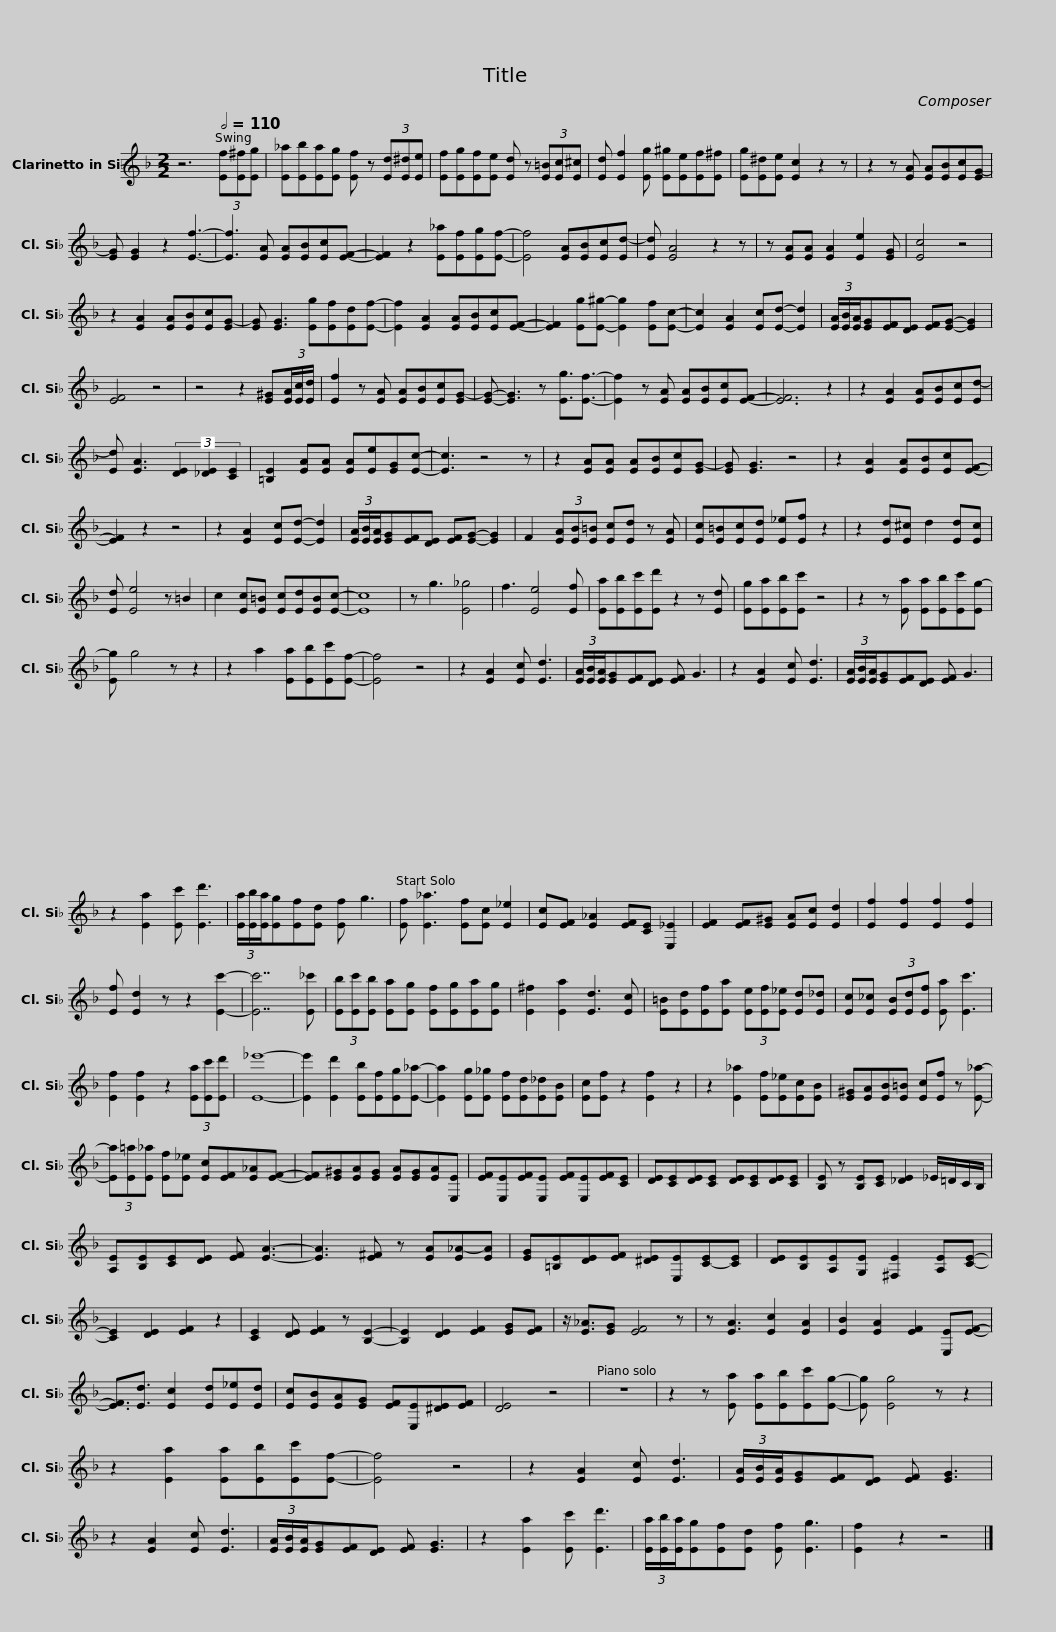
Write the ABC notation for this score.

X:1
L:1/8
M:2/2
I:linebreak $
K:none
V:1 treble transpose=-2
V:1
[K:F] z6[Q:1/2=110] (3[Ef][E^f][Eg] | [E_a][Eb][Ea][Eg] [Ef] z (3[Ed][E^d][Ee] | [Ef][Eg][Ef][Ee] [Ed] z (3[E=B][Ec][E^c] | [Ed] [Ef]2 [Eg] [E^g][Ee][Ef][E^f] | [Eg][E^d][Ee] [Ec]2 z2 z |$ %5
 z2 z [EA] [EA][EB][Ec][EG-] | [EG] [EG]2 z2 [Ef]3- | [Ef]3 [EA] [EA][EB][Ec][EF]- | [EF]2 z2 [E_a][Ef][Eg][Ef]- | [Ef]4 [EA][EB][Ec][Ed-] | %10
 [Ed] [EA]4 z2 z | z [EA][EA] [EA]2 [Ee]2 [EG] |$ [Ec]4 z4 | z2 [EA]2 [EA][EB][Ec][EG-] | [EG] [EG]3 [Eg][Ef][Ed][Ef]- | %15
 [Ef]2 [EA]2 [EA][EB][Ec][EF]- | [EF]2 [Eg][E^g]- [Eg]2 [Ef][Ec]- | [Ec]2 [EA]2 [Ec][Ed]- [Ed]2 |$ (3[EA]/[EB]/[EA]/[EG][EF][DE] [EF][EG]- [EG]2 | [EF]4 z4 | %20
 z4 z2 [E^G](3[EA]/[Ec]/[Ed]/ | [Ef]2 z [EA] [EA][EB][Ec][EG-] | [EG]- [EG]3 z [Eg]3/2[Ef]3/2- | [Ef]2 z [EA] [EA][EB][Ec][EF]- |$ [EF]6 z2 | %25
 z2 [EA]2 [EA][EB][Ec][Ed-] | [Ed] [EA]3 (3[DE]2 [_DE]2 [CE]2 | [=B,E]2 [EA][EA] [EA][Ee][EG][Ec]- | [Ec]3 z4 z | z2 [EA][EA] [EA][EB][Ec][EG-] | %30
 [EG] [EG]3 z4 |$ z2 [EA]2 [EA][EB][Ec][EF]- | [EF]2 z2 z4 | z2 [EA]2 [Ec][Ed]- [Ed]2 | (3[EA]/[EB]/[EA]/[EG][EF][DE] [EF][EG]- [EG]2 | %35
 F2 (3[EA][EB][E=B] [Ec][Ed] z [EA] | [Ec][E=B][Ec][Ed] [E_e][Ef] z2 |$ z2 [Ed][E^c] d2 [Ed][Ec] | [Ed] [Ee]4 z =B2 | c2 [Ec][E=B] [Ec][Ed][EB][Ec]- | %40
 [Ec]8 | z g3 [E_g]4 | f3 [Ee]4 [Ef] | [Ea][Eb][Ec'][Ed'] z2 z [Ed] |$ [Eg][Ea][Eb][Ec'] z4 | %45
 z2 z [Ea] [Ea][Eb][Ec'][Eg-] | [Eg] g4 z z2 | z2 a2 [Ea][Eb][Ec'][Ef]- | [Ef]4 z4 | z2 [EA]2 [Ec] [Ed]3 | %50
 (3[EA]/[EB]/[EA]/[EG][EF][DE] [EF] G3 |$ z2 [EA]2 [Ec] [Ed]3 | (3[EA]/[EB]/[EA]/[EG][EF][DE] [EF] G3 | z2 [Ea]2 [Ec'] [Ed']3 | (3[Ea]/[Eb]/[Ea]/[Eg][Ef][Ed] [Ef] g3 | %55
 [Ef] [E_a]3 [Ef][Ec] [E_e]2 |$ [Ec][EF] [E_A]2 [EF][CE] [E,_E]2 | [EF]2 [EF][E^G] [EA][Ec] [Ed]2 | [Ef]2 [Ef]2 [Ef]2 [Ef]2 | [Ef] [Ed]2 z z2 [Ec']2- | %60
 [Ec']7 [E_c'] | (3[Eb][Ec'][Eb] [Ea][Eg] [Ef][Eg][Ea][Eg] |$ [E^f]2 [Ea]2 [Ed]3 [Ec] | [E=B][Ed][Ef][Ea] (3[Ee][Ef][E_e] [Ed][E_d] | [Ec][E_c] (3[EB][Ed][Ef] [Ea] [Ec']3 | %65
 [Ef]2 [Ef]2 z2 (3[Ea][Ec'][Ed'] | [E_e']8- | [Ee']2 [Ed']2 [Eb][Ef][Eg][E_a]- |$ [Ea]2 [Eg][E_g] [Ef][Ed][E_d][EB] | [Ec][Ef] z2 [Ef]2 z2 | %70
 z2 [E_a]2 [Ef][E_e][Ec][EB] | [E^G][EA][EB][E=B] [Ec][Ef] z [E_a]- | (3[Ea][E=a][E_a] [Ef][E_e] [Ec][EF][E_A][EF]- |$ [EF][E^G][EA][EG] [EA][EG][EA][E,E] | [EF][E,E][EF][E,E] [EF][E,E][EF][CE] | %75
 [DE][CE][DE][CE] [DE][CE][DE][CE] | [B,E] z [B,E][CE] [_DE]2 _E/=D/C/B,/ |$ [A,E][B,E][CE][DE] [EF] [EA]3- | [EA]3 [E^F] z [EA][E_A-][EA] | [EG][=B,E][DE][EF] [^DE][E,E][C-E][CE] | %80
 [DE][B,E][A,E][G,E] [^F,E]2 [A,E][CE]- |$ [CE]2 [DE]2 [EF]2 z2 | [CE]2 [DE] [EF]2 z [B,E]2- | [B,E]2 [DE]2 [EF]2 [EG][EF] | z/ [E_A]3/2[EG] [EF]4 z | %85
 z [EA]3 [Ec]2 [EA]2 | [EB]2 [EA]2 [EF]2 [E,E][EF]- |$ [EF]3/2[Ed]3/2 [Ec]2 [Ed][E_e][Ed] | [Ec][EB][EA][EG] [EF][E,E][^DE][EF] | [DE]4 z4 | %90
 z8 | z2 z [Ea] [Ea][Eb][Ec'][Eg]- | [Eg] [Eg]4 z z2 | z2 [Ea]2 [Ea][Eb][Ec'][Ef]- |$ [Ef]4 z4 | %95
 z2 [EA]2 [Ec] [Ed]3 | (3[EA]/[EB]/[EA]/[EG][EF][DE] [EF] [EG]3 | z2 [EA]2 [Ec] [Ed]3 | (3[EA]/[EB]/[EA]/[EG][EF][DE] [EF] [EG]3 | z2 [Ea]2 [Ec'] [Ed']3 |$ %100
 (3[Ea]/[Eb]/[Ea]/[Eg][Ef][Ed] [Ef] [Eg]3 | [Ef]2 z2 z4 |] %102
